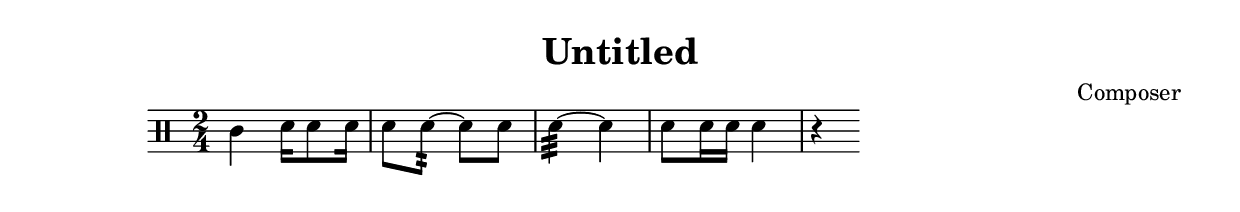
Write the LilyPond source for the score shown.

\header {
  title = "Untitled"
  composer = "Composer"
}



\score {
%  \drums { %\new DrumStaff \drummode {
%  hihat4 hh bassdrum bd
%}

\drums {
  \time 2/4

  \unfold 4 {
  sn16 sn8 sn16 sn8 sn8:32 ~
  sn8 sn8 sn4:32 ~
  sn4 sn8 sn16 sn16
  sn4 r4
  }
}

  \layout {}
  \midi {}
}